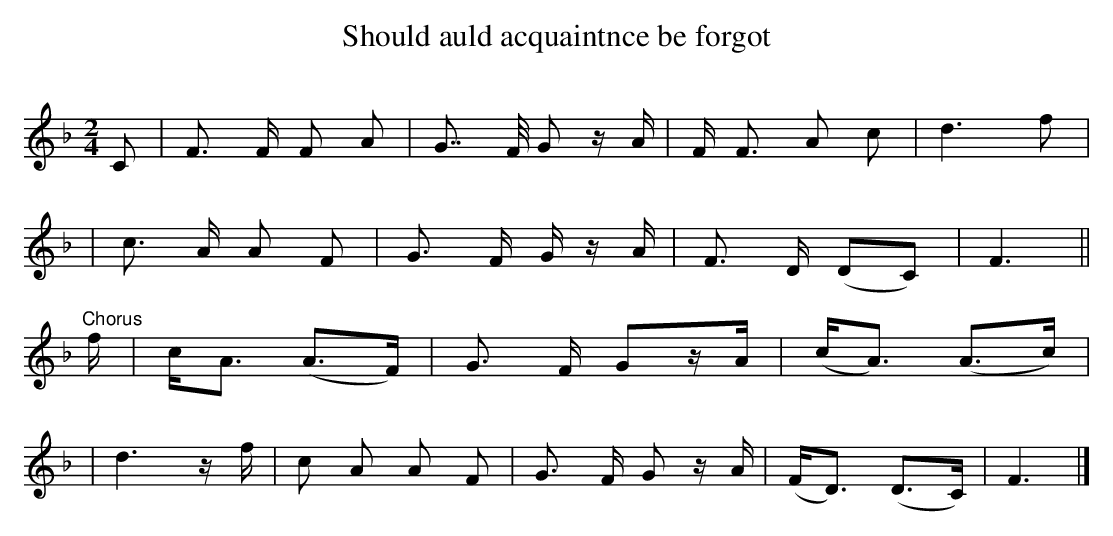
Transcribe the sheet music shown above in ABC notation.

X:1
T:Should auld acquaintnce be forgot
Q:120
L:1/8
M:2/4
K:F
C | F3/2 F/ F A | G7/4 F/4 Gz/ A/ | F/ F3/2 A c | d3f |
| c3/2 A/ A F | G3/2 F/ G/ z/ A/ | F3/2 D/ (DC) | F3 ||
"Chorus"f/ | c/A3/2 (A3/2F/) | G3/2 F/ Gz/A/ | (c/A3/2) (A3/2c/) |
| d3z/ f/ | c A A F | G3/2 F/ G z/A/ | (F/D3/2) (D3/2C/) | F3 |]
